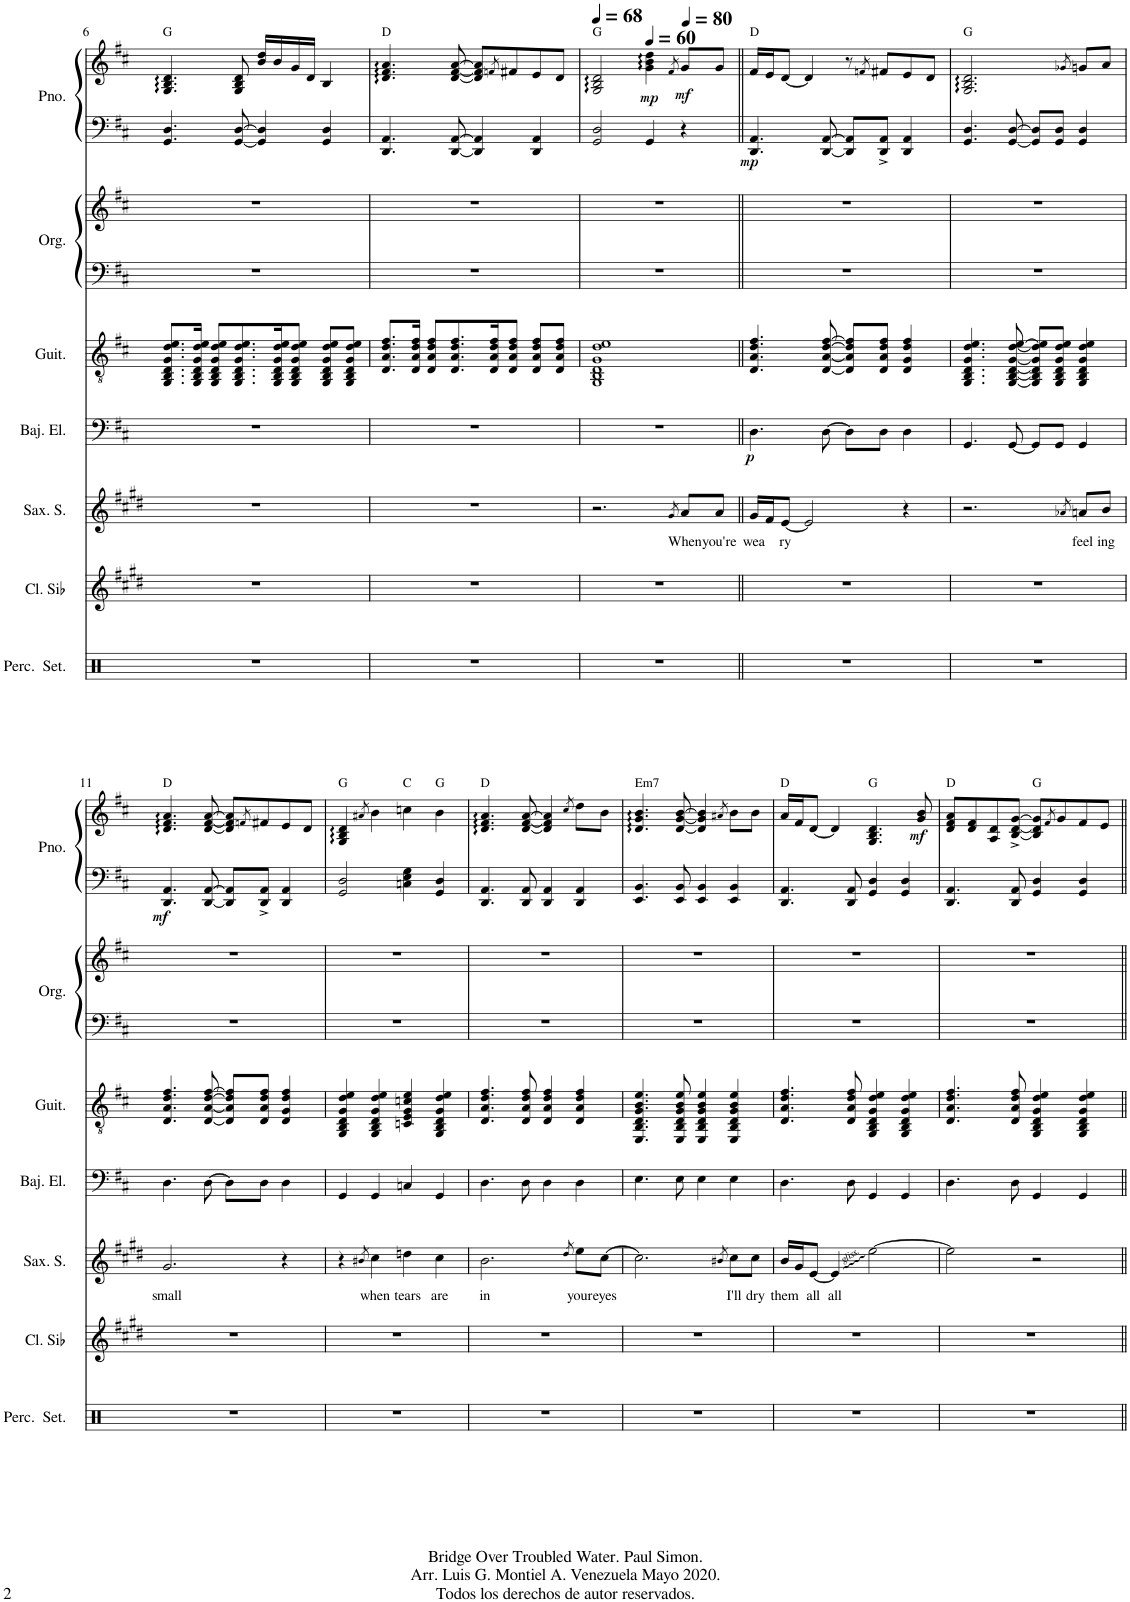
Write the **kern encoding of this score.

**kern	**kern	**kern	**text	**kern	**dynam	**kern	**kern	**kern	**kern	**kern	**dynam
*part7	*part6	*part5	*part5	*part4	*part4	*part3	*part2	*part2	*part1	*part1	*part1
*staff9	*staff8	*staff7	*staff7	*staff6	*staff6	*staff5	*staff4	*staff3	*staff2	*staff1	*staff1/2
*I"Set de percusión	*I"Clarinete en Sib	*I"Saxophone soprano	*	*I"Bajo eléctrico	*	*I"Guitarra acústica	*I"Órgano	*	*I"Piano	*	*
*	*I'Cl. Sib	*I'Sax. S.	*	*I'Baj. El.	*	*I'Guit.	*	*	*I'Pno.	*	*
!!LO:PB:g=z
*clefX	*clefG2	*clefG2	*	*clefF4	*	*clefGv2	*clefF4	*clefG2	*clefF4	*clefG2	*
*	*Trd1c2	*Trd1c2	*	*Trd7c12	*	*	*	*	*	*	*
*k[]	*k[f#c#g#d#]	*k[f#c#g#d#]	*	*k[f#c#]	*	*k[f#c#]	*k[f#c#]	*k[f#c#]	*k[f#c#]	*k[f#c#]	*
*M4/4	*M4/4	*M4/4	*	*M4/4	*	*M4/4	*M4/4	*M4/4	*M4/4	*M4/4	*
=6	=6	=6	=6	=6	=6	=6	=6	=6	=6	=6	=6
!	!	!	!	!	!	!	!	!	!	!LO:TX:a:t=G	!
1r	1r	1r	.	1r	.	8.GG/ 8.BB/ 8.D/ 8.G/ 8.d/ 8.e/L	1r	1r	4.GG/ 4.D/	4.G/ 4.B/ 4.d/	.
.	.	.	.	.	.	16GG/ 16BB/ 16D/ 16G/ 16d/ 16e/Jk	.	.	.	.	.
.	.	.	.	.	.	8GG/ 8BB/ 8D/ 8G/ 8d/ 8e/L	.	.	.	.	.
.	.	.	.	.	.	8.GG/ 8.BB/ 8.D/ 8.G/ 8.d/ 8.e/	.	.	[8GG/ [8D/	8G/ 8B/ 8d/	.
.	.	.	.	.	.	.	.	.	4GG/] 4D/]	16b/ 16dd/LL	.
.	.	.	.	.	.	16GG/ 16BB/ 16D/ 16G/ 16d/ 16e/K	.	.	.	16b/	.
.	.	.	.	.	.	8GG/ 8BB/ 8D/ 8G/ 8d/ 8e/J	.	.	.	16g/	.
.	.	.	.	.	.	.	.	.	.	16d/JJ	.
.	.	.	.	.	.	8GG/ 8BB/ 8D/ 8G/ 8d/ 8e/L	.	.	4GG/ 4D/	4B/	.
.	.	.	.	.	.	8GG/ 8BB/ 8D/ 8G/ 8d/ 8e/J	.	.	.	.	.
=7	=7	=7	=7	=7	=7	=7	=7	=7	=7	=7	=7
!	!	!	!	!	!	!	!	!	!	!LO:TX:a:t=D	!
1r	1r	1r	.	1r	.	8.D/ 8.A/ 8.d/ 8.f#/L	1r	1r	4.DD/ 4.AA/	4.d/ 4.f#/ 4.a/	.
.	.	.	.	.	.	16D/ 16A/ 16d/ 16f#/Jk	.	.	.	.	.
.	.	.	.	.	.	8D/ 8A/ 8d/ 8f#/L	.	.	.	.	.
.	.	.	.	.	.	8.D/ 8.A/ 8.d/ 8.f#/	.	.	[8DD/ [8AA/	[8d/ [8f#/ [8a/	.
.	.	.	.	.	.	.	.	.	4DD/] 4AA/]	8d/] 8f#/] 8a/]L	.
.	.	.	.	.	.	16D/ 16A/ 16d/ 16f#/K	.	.	.	.	.
.	.	.	.	.	.	.	.	.	.	8qfn/	.
.	.	.	.	.	.	8D/ 8A/ 8d/ 8f#/J	.	.	.	8f#X/	.
.	.	.	.	.	.	8D/ 8A/ 8d/ 8f#/L	.	.	4DD/ 4AA/	8e/	.
.	.	.	.	.	.	8D/ 8A/ 8d/ 8f#/J	.	.	.	8d/J	.
=8	=8	=8	=8	=8	=8	=8	=8	=8	=8	=8	=8
*	*	*	*	*	*	*	*	*	*	*MM68	*
!	!	!	!	!	!	!	!	!	!	!LO:TX:a:t=G	!
1r	1r	2.r	.	1r	.	1GG 1BB 1D 1G 1d 1e	1r	1r	2GG/ 2D/	2G/ 2B/ 2d/	.
*	*	*	*	*	*	*	*	*	*	*MM60	*
!	!	!	!	!	!	!	!	!	!	!	!LO:DY:b
.	.	.	.	.	.	.	.	.	4GG/	4g\ 4b\ 4dd\	mp
*	*	*	*	*	*	*	*	*	*	*MM80	*
.	.	8qg#/	.	.	.	.	.	.	.	8qf#/	.
!	!	!	!LO:LY:b	!	!	!	!	!	!	!	!LO:DY:b
.	.	8a/L	When	.	.	.	.	.	4r	8g/L	mf
!	!	!	!LO:LY:b	!	!	!	!	!	!	!	!
.	.	8a/J	you're	.	.	.	.	.	.	8g/J	.
=9||	=9||	=9||	=9||	=9||	=9||	=9||	=9||	=9||	=9||	=9||	=9||
!	!	!	!	!	!	!	!	!	!	!LO:TX:a:t=D	!
!	!	!	!LO:LY:b	!	!LO:DY:b	!	!	!	!	!	!LO:DY:b=2
1r	1r	16g#/LL	wea	4.D\	p	4.D/ 4.A/ 4.d/ 4.f#/	1r	1r	4.DD/ 4.AA/	16f#/LL	mp
.	.	16f#/J	.	.	.	.	.	.	.	16e/J	.
!	!	!	!LO:LY:b	!	!	!	!	!	!	!	!
.	.	[8e/J	ry	.	.	.	.	.	.	[8d/J	.
.	.	2e/]	.	.	.	.	.	.	.	4d/]	.
.	.	.	.	[8D\	.	[8D/ [8A/ [8d/ [8f#/	.	.	[8DD/ [8AA/	.	.
.	.	.	.	8D\L]	.	8D/] 8A/] 8d/] 8f#/]L	.	.	8DD/] 8AA/]L	8r	.
.	.	.	.	.	.	.	.	.	.	8qfn/	.
.	.	.	.	8D\J	.	8D/ 8A/ 8d/ 8f#/J	.	.	8DD/^ 8AA/^J	8f#X/L	.
.	.	4r	.	4D\	.	4D/ 4G/ 4d/ 4f#/	.	.	4DD/ 4AA/	8e/	.
.	.	.	.	.	.	.	.	.	.	8d/J	.
=10	=10	=10	=10	=10	=10	=10	=10	=10	=10	=10	=10
!	!	!	!	!	!	!	!	!	!	!LO:TX:a:t=G	!
1r	1r	2.r	.	4.GG/	.	4.GG/ 4.BB/ 4.D/ 4.G/ 4.d/ 4.e/	1r	1r	4.GG/ 4.D/	2.G/ 2.B/ 2.d/	.
.	.	.	.	[8GG/	.	[8GG/ [8BB/ [8D/ [8G/ [8d/ [8e/	.	.	[8GG/ [8D/	.	.
.	.	.	.	8GG/L]	.	8GG/] 8BB/] 8D/] 8G/] 8d/] 8e/]L	.	.	8GG/] 8D/]L	.	.
.	.	.	.	8GG/J	.	8GG/ 8BB/ 8D/ 8G/ 8d/ 8e/J	.	.	8GG/ 8D/J	.	.
.	.	8qa-X/	.	.	.	.	.	.	.	8qg-X/	.
!	!	!	!LO:LY:b	!	!	!	!	!	!	!	!
.	.	8an/L	feel	4GG/	.	4GG/ 4BB/ 4D/ 4G/ 4d/ 4e/	.	.	4GG/ 4D/	8gn/L	.
!	!	!	!LO:LY:b	!	!	!	!	!	!	!	!
.	.	8b/J	ing	.	.	.	.	.	.	8a/J	.
!!LO:LB:g=z
=11	=11	=11	=11	=11	=11	=11	=11	=11	=11	=11	=11
!	!	!	!	!	!	!	!	!	!	!LO:TX:a:t=D	!
!	!	!	!LO:LY:b	!	!	!	!	!	!	!	!LO:DY:b=2
1r	1r	2.g#/	small	4.D\	.	4.D/ 4.A/ 4.d/ 4.f#/	1r	1r	4.DD/ 4.AA/	4.d/ 4.f#/ 4.a/	mf
.	.	.	.	[8D\	.	[8D/ [8A/ [8d/ [8f#/	.	.	[8DD/ [8AA/	[8d/ [8f#/ [8a/	.
.	.	.	.	8D\L]	.	8D/] 8A/] 8d/] 8f#/]L	.	.	8DD/] 8AA/]L	8d/] 8f#/] 8a/]L	.
.	.	.	.	.	.	.	.	.	.	8qfn/	.
.	.	.	.	8D\J	.	8D/ 8A/ 8d/ 8f#/J	.	.	8DD/^ 8AA/^J	8f#X/	.
.	.	4r	.	4D\	.	4D/ 4G/ 4d/ 4f#/	.	.	4DD/ 4AA/	8e/	.
.	.	.	.	.	.	.	.	.	.	8d/J	.
=12	=12	=12	=12	=12	=12	=12	=12	=12	=12	=12	=12
!	!	!	!	!	!	!	!	!	!	!LO:TX:a:t=G	!
1r	1r	4r	.	4GG/	.	4GG/ 4BB/ 4D/ 4G/ 4d/ 4e/	1r	1r	2GG/ 2D/	4G/ 4B/ 4d/	.
.	.	8qb#X/	.	.	.	.	.	.	.	8qa#X/	.
!	!	!	!LO:LY:b	!	!	!	!	!	!	!	!
.	.	4cc#\	when	4GG/	.	4GG/ 4BB/ 4D/ 4G/ 4d/ 4e/	.	.	.	4b\	.
!	!	!	!	!	!	!	!	!	!	!LO:TX:a:t=C	!
!	!	!	!LO:LY:b	!	!	!	!	!	!	!	!
.	.	4ddn\	tears	4Cn/	.	4Cn/ 4E/ 4G/ 4cn/ 4e/	.	.	4Cn\ 4E\ 4G\	4ccn\	.
!	!	!	!	!	!	!	!	!	!	!LO:TX:a:t=G	!
!	!	!	!LO:LY:b	!	!	!	!	!	!	!	!
.	.	4cc#\	are	4GG/	.	4GG/ 4BB/ 4D/ 4G/ 4d/ 4e/	.	.	4GG/ 4D/	4b\	.
=13	=13	=13	=13	=13	=13	=13	=13	=13	=13	=13	=13
!	!	!	!	!	!	!	!	!	!	!LO:TX:a:t=D	!
!	!	!	!LO:LY:b	!	!	!	!	!	!	!	!
1r	1r	2.b\	in	4.D\	.	4.D/ 4.A/ 4.d/ 4.f#/	1r	1r	4.DD/ 4.AA/	4.d/ 4.f#/ 4.a/	.
.	.	.	.	8D\	.	8D/ 8A/ 8d/ 8f#/	.	.	8DD/ 8AA/	[8d/ [8f#/ [8a/	.
.	.	.	.	4D\	.	4D/ 4A/ 4d/ 4f#/	.	.	4DD/ 4AA/	4d/] 4f#/] 4a/]	.
.	.	8qdd#/	.	.	.	.	.	.	.	8qcc#/	.
!	!	!	!LO:LY:b	!	!	!	!	!	!	!	!
.	.	8ee\L	your	4D\	.	4D/ 4A/ 4d/ 4f#/	.	.	4DD/ 4AA/	8dd\L	.
!	!	!	!LO:LY:b	!	!	!	!	!	!	!	!
.	.	[8cc#\J	eyes	.	.	.	.	.	.	8b\J	.
=14	=14	=14	=14	=14	=14	=14	=14	=14	=14	=14	=14
!	!	!	!	!	!	!	!	!	!	!LO:TX:a:t=Em7	!
1r	1r	2.cc#\]	.	4.E\	.	4.EE/ 4.BB/ 4.D/ 4.G/ 4.B/ 4.e/	1r	1r	4.EE/ 4.BB/	4.d/ 4.g/ 4.b/	.
.	.	.	.	8E\	.	8EE/ 8BB/ 8D/ 8G/ 8B/ 8e/	.	.	8EE/ 8BB/	[8d/ [8g/ [8b/	.
.	.	.	.	4E\	.	4EE/ 4BB/ 4D/ 4G/ 4B/ 4e/	.	.	4EE/ 4BB/	4d/] 4g/] 4b/]	.
.	.	8qb#X/	.	.	.	.	.	.	.	8qa#X/	.
!	!	!	!LO:LY:b	!	!	!	!	!	!	!	!
.	.	8cc#\L	I'll	4E\	.	4EE/ 4BB/ 4D/ 4G/ 4B/ 4e/	.	.	4EE/ 4BB/	8b\L	.
!	!	!	!LO:LY:b	!	!	!	!	!	!	!	!
.	.	8cc#\J	dry	.	.	.	.	.	.	8b\J	.
=15	=15	=15	=15	=15	=15	=15	=15	=15	=15	=15	=15
!	!	!	!	!	!	!	!	!	!	!LO:TX:a:t=D	!
!	!	!	!LO:LY:b	!	!	!	!	!	!	!	!
1r	1r	16b/LL	them	4.D\	.	4.D/ 4.A/ 4.d/ 4.f#/	1r	1r	4.DD/ 4.AA/	16a/LL	.
.	.	16g#/J	.	.	.	.	.	.	.	16f#/J	.
!	!	!	!LO:LY:b	!	!	!	!	!	!	!	!
.	.	[8e/J	all	.	.	.	.	.	.	[8d/J	.
!	!	!	!LO:LY:b	!	!	!	!	!	!	!	!
.	.	4e/]	all	.	.	.	.	.	.	4d/]	.
.	.	.	.	8D\	.	8D/ 8A/ 8d/ 8f#/	.	.	8DD/ 8AA/	.	.
!	!	!	!	!	!	!	!	!	!	!LO:TX:a:t=G	!
.	.	[2ee\	.	4GG/	.	4GG/ 4BB/ 4D/ 4G/ 4d/ 4e/	.	.	4GG/ 4D/	4.G/ 4.B/ 4.d/	.
.	.	.	.	4GG/	.	4GG/ 4BB/ 4D/ 4G/ 4d/ 4e/	.	.	4GG/ 4D/	.	.
!	!	!	!	!	!	!	!	!	!	!	!LO:DY:b
.	.	.	.	.	.	.	.	.	.	8g/ 8b/	mf
=16	=16	=16	=16	=16	=16	=16	=16	=16	=16	=16	=16
!	!	!	!	!	!	!	!	!	!	!LO:TX:a:t=D	!
1r	1r	2ee\]	.	4.D\	.	4.D/ 4.A/ 4.d/ 4.f#/	1r	1r	4.DD/ 4.AA/	8d/ 8f#/ 8a/L	.
.	.	.	.	.	.	.	.	.	.	8d/ 8f#/	.
.	.	.	.	.	.	.	.	.	.	8A/ 8d/	.
.	.	.	.	8D\	.	8D/ 8A/ 8d/ 8f#/	.	.	8DD/ 8AA/	[8B/^ [8d/^ [8g/^J	.
!	!	!	!	!	!	!	!	!	!	!LO:TX:a:t=G	!
.	.	2r	.	4GG/	.	4GG/ 4BB/ 4D/ 4G/ 4d/ 4e/	.	.	4GG/ 4D/	8B/] 8d/] 8g/]L	.
.	.	.	.	.	.	.	.	.	.	8qf#/	.
.	.	.	.	.	.	.	.	.	.	8g/	.
.	.	.	.	4GG/	.	4GG/ 4BB/ 4D/ 4G/ 4d/ 4e/	.	.	4GG/ 4D/	8f#/	.
.	.	.	.	.	.	.	.	.	.	8e/J	.
=||	=||	=||	=||	=||	=||	=||	=||	=||	=||	=||	=||
*-	*-	*-	*-	*-	*-	*-	*-	*-	*-	*-	*-
